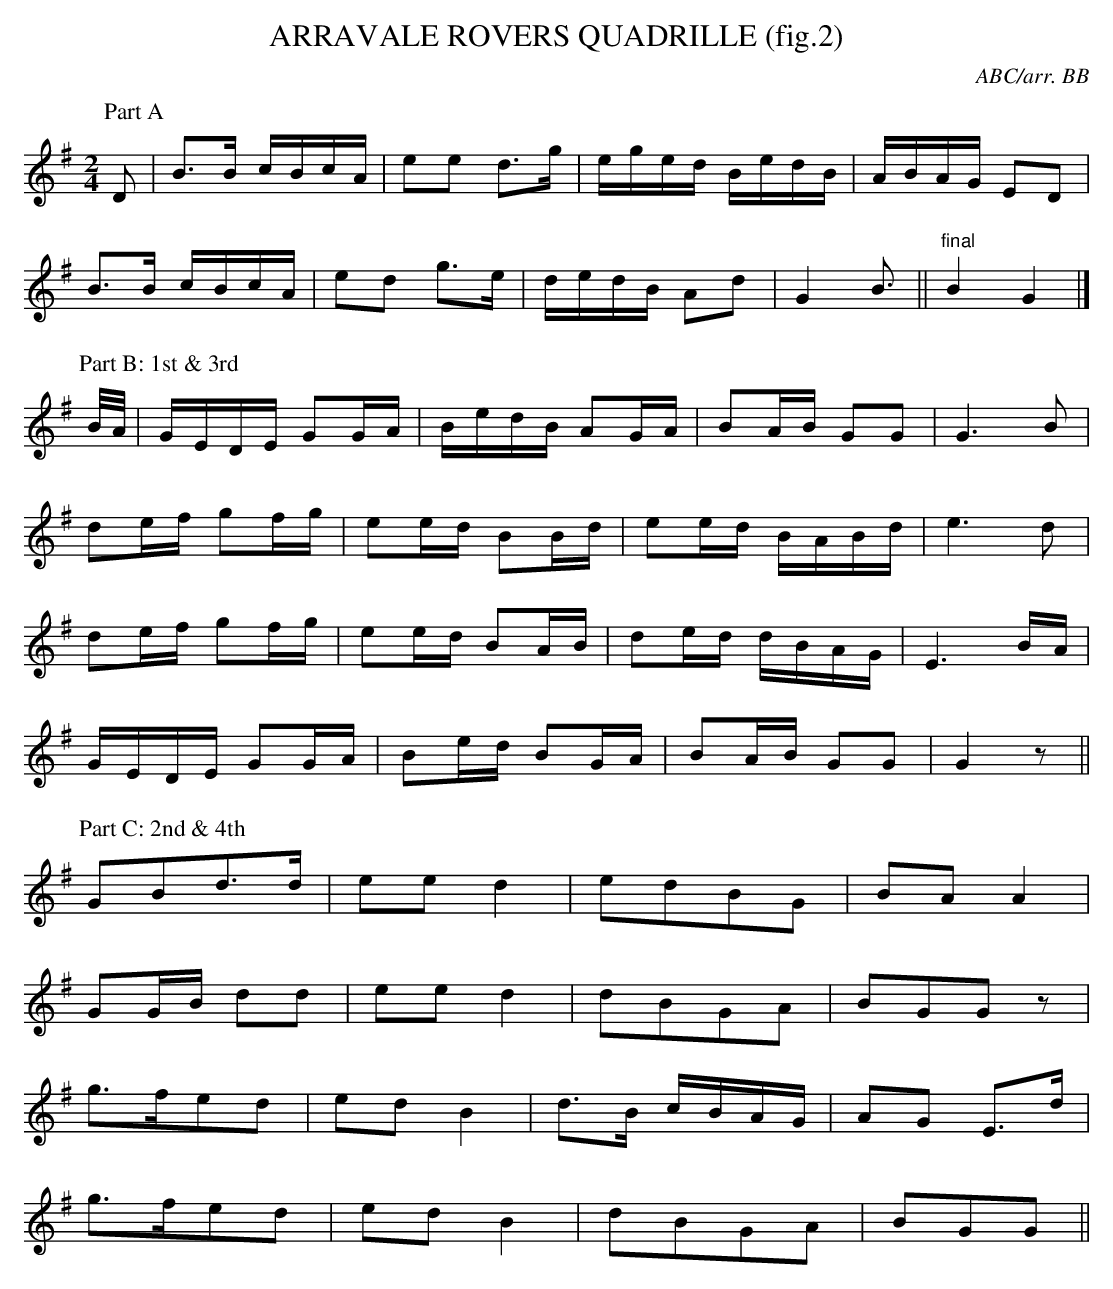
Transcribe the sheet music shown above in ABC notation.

X:1
T:ARRAVALE ROVERS QUADRILLE (fig.2)
C:ABC/arr. BB
L:1/16
M:2/4
K:G
P:Part A
D2|B3B cBcA|e2e2 d3g|eged BedB|ABAG E2D2|
B3B cBcA|e2d2 g3e|dedB A2d2|G4B3||"final" B4G4|]
P:Part B: 1st & 3rd
B/A/|GEDE G2GA|BedB A2GA|B2AB G2G2|G6B2|
d2ef g2fg|e2ed B2Bd|e2ed BABd|e6d2|
d2ef g2fg|e2ed B2AB|d2ed dBAG|E6 BA|
GEDE G2GA|B2ed B2GA|B2AB G2G2|G4 z2||
P:Part C: 2nd & 4th
L:1/8
GBd>d|ee d2|edBG|BAA2|
GG/B/ dd|ee d2|dBGA|BGGz|
g>fed|ed B2|d>B c/B/A/G/|AG E>d|
g>fed|ed B2|dBGA|BGG||
